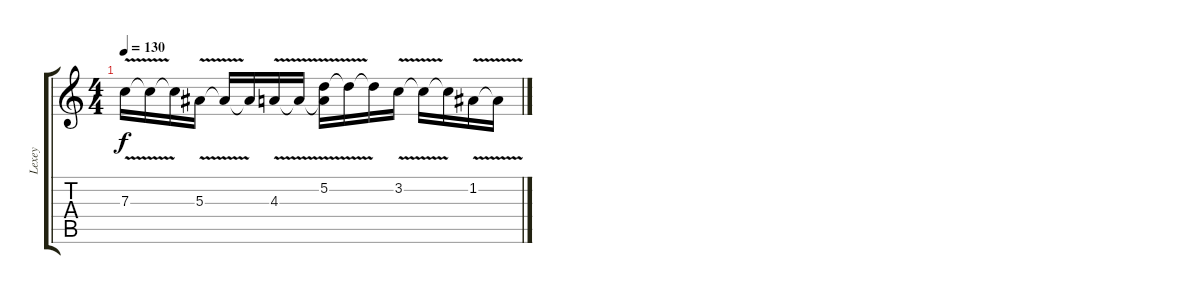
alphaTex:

\track ("Lexey" "Lexey") {instrument distortionguitar bank 3}
\staff {score tabs}
\tuning (D4 A3 F3 C3 G2 D2) {hide}
\ts (4 4)
\tempo 130
\clef g2
\ks c
7.3{v}.16{dy f} 7.3{t}.16 7.3{t}.16 5.3{v}.16 5.3{t}.16 5.3{t}.16 4.3{v}.16 4.3{t}.16 (5.2{v} 4.3{t}).16 5.2{t}.16 5.2{t}.16 3.2{v}.16 3.2{t}.16 3.2{t}.16 1.2{v}.16 1.2{t}.16
